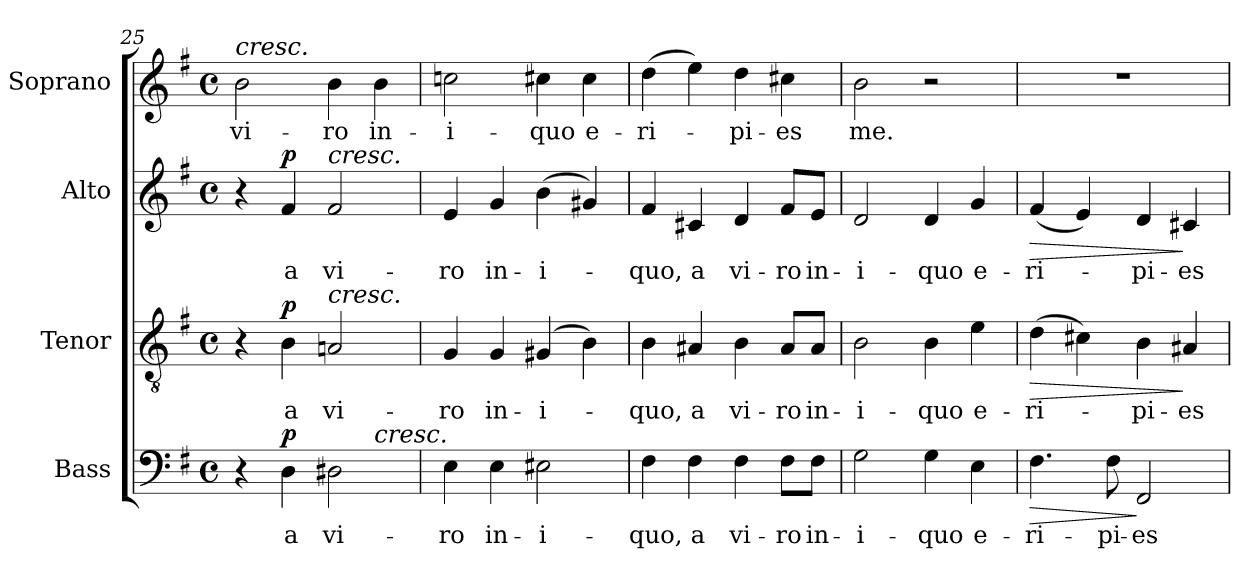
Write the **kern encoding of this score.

**kern	**text	**dynam	**kern	**text	**dynam	**kern	**text	**dynam	**kern	**text
*part4	*part4	*part4	*part3	*part3	*part3	*part2	*part2	*part2	*part1	*part1
*staff4	*staff4	*staff4	*staff3	*staff3	*staff3	*staff2	*staff2	*staff2	*staff1	*staff1
*I"Bass	*	*	*I"Tenor	*	*	*I"Alto	*	*	*I"Soprano	*
*I'B.	*	*	*I'T.	*	*	*I'A.	*	*	*I'S.	*
*clefF4	*	*	*clefGv2	*	*	*clefG2	*	*	*clefG2	*
*	*	*	*ITrd7c12	*	*	*	*	*	*	*
*k[f#]	*	*	*k[f#]	*	*	*k[f#]	*	*	*k[f#]	*
*G:	*	*	*G:	*	*	*G:	*	*	*G:	*
*M4/4	*	*	*M4/4	*	*	*M4/4	*	*	*M4/4	*
*met(c)	*	*	*met(c)	*	*	*met(c)	*	*	*met(c)	*
=25	=25	=25	=25	=25	=25	=25	=25	=25	=25	=25
!	!	!	!	!	!	!	!	!	!LO:TX:a:i:t=cresc.	!
!	!	!	!	!	!	!	!	!	!	!LO:LY:b:color=#000000
*^	*	*	*	*	*	*	*	*	*	*
4r	2.ryy	.	.	4r	.	.	4r	.	.	2bi\	vi-
!	!	!LO:LY:b:color=#000000	!	!	!	!	!	!	!	!	!
!	!	!	!	!	!LO:LY:b:color=#000000	!	!	!	!	!	!
!	!	!	!	!	!	!	!	!LO:LY:b:color=#000000	!	!	!
4Di\	.	a	p	4BBi\	a	p	4f#i/	a	p	.	.
!	!	!LO:LY:b:color=#000000	!	!	!	!	!	!	!	!	!
!	!	!	!	!	!LO:LY:b:color=#000000	!	!	!	!	!	!
!	!	!	!	!	!	!	!	!LO:LY:b:color=#000000	!	!	!
!	!	!	!	!	!	!	!LO:TX:a:i:t=cresc.	!	!	!	!
!	!	!	!	!LO:TX:a:i:t=cresc.	!	!	!	!	!	!	!
!	!	!	!	!	!	!	!	!	!	!	!LO:LY:b:color=#000000
2D#Xi\	.	vi-	.	2AAni/	vi-	.	2f#i/	vi-	.	4bi\	-ro
!	!LO:TX:a:i:t=cresc.	!	!	!	!	!	!	!	!	!	!
!	!	!	!	!	!	!	!	!	!	!	!LO:LY:b:color=#000000
.	4ryy	.	.	.	.	.	.	.	.	4bi\	in-
*v	*v	*	*	*	*	*	*	*	*	*	*
=26	=26	=26	=26	=26	=26	=26	=26	=26	=26	=26
*^	*	*	*	*	*	*	*	*	*	*
!	!	!LO:LY:b:color=#000000	!	!	!	!	!	!	!	!	!
*v	*v	*	*	*	*	*	*	*	*	*	*
*^	*	*	*	*	*	*	*	*	*	*
!	!	!	!	!	!LO:LY:b:color=#000000	!	!	!	!	!	!
*v	*v	*	*	*	*	*	*	*	*	*	*
*^	*	*	*	*	*	*	*	*	*	*
!	!	!	!	!	!	!	!	!LO:LY:b:color=#000000	!	!	!
*v	*v	*	*	*	*	*	*	*	*	*	*
*^	*	*	*	*	*	*	*	*	*	*
!	!	!	!	!	!	!	!	!	!	!	!LO:LY:b:color=#000000
*v	*v	*	*	*	*	*	*	*	*	*	*
4Ei\	-ro	.	4GGi/	-ro	.	4ei/	-ro	.	2ccni\	-i-
!	!LO:LY:b:color=#000000	!	!	!	!	!	!	!	!	!
!	!	!	!	!LO:LY:b:color=#000000	!	!	!	!	!	!
!	!	!	!	!	!	!	!LO:LY:b:color=#000000	!	!	!
4Ei\	in-	.	4GGi/	in-	.	4gi/	in-	.	.	.
!	!LO:LY:b:color=#000000	!	!	!	!	!	!	!	!	!
!	!	!	!	!LO:LY:b:color=#000000	!	!	!	!	!	!
!	!	!	!	!	!	!	!LO:LY:b:color=#000000	!	!	!
!	!	!	!	!	!	!	!	!	!	!LO:LY:b:color=#000000
2E#Xi\	-i-	.	(4GG#Xi/	-i-	.	(4bi\	-i-	.	4cc#Xi\	-quo
!	!	!	!	!	!	!	!	!	!	!LO:LY:b:color=#000000
.	.	.	4BBi\)	.	.	4g#Xi/)	.	.	4cc#i\	e-
!!LO:PB:g=z
=27	=27	=27	=27	=27	=27	=27	=27	=27	=27	=27
!	!LO:LY:b:color=#000000	!	!	!	!	!	!	!	!	!
!	!	!	!	!LO:LY:b:color=#000000	!	!	!	!	!	!
!	!	!	!	!	!	!	!LO:LY:b:color=#000000	!	!	!
!	!	!	!	!	!	!	!	!	!	!LO:LY:b:color=#000000
4F#i\	-quo,	.	4BBi\	-quo,	.	4f#i/	-quo,	.	(4ddi\	-ri-
!	!LO:LY:b:color=#000000	!	!	!	!	!	!	!	!	!
!	!	!	!	!LO:LY:b:color=#000000	!	!	!	!	!	!
!	!	!	!	!	!	!	!LO:LY:b:color=#000000	!	!	!
4F#i\	a	.	4AA#Xi/	a	.	4c#Xi/	a	.	4eei\)	.
!	!LO:LY:b:color=#000000	!	!	!	!	!	!	!	!	!
!	!	!	!	!LO:LY:b:color=#000000	!	!	!	!	!	!
!	!	!	!	!	!	!	!LO:LY:b:color=#000000	!	!	!
!	!	!	!	!	!	!	!	!	!	!LO:LY:b:color=#000000
4F#i\	vi-	.	4BBi\	vi-	.	4di/	vi-	.	4ddi\	-pi-
!	!LO:LY:b:color=#000000	!	!	!	!	!	!	!	!	!
!	!	!	!	!LO:LY:b:color=#000000	!	!	!	!	!	!
!	!	!	!	!	!	!	!LO:LY:b:color=#000000	!	!	!
!	!	!	!	!	!	!	!	!	!	!LO:LY:b:color=#000000
8F#i\L	-ro	.	8AA#i/L	-ro	.	8f#i/L	-ro	.	4cc#Xi\	-es
!	!LO:LY:b:color=#000000	!	!	!	!	!	!	!	!	!
!	!	!	!	!LO:LY:b:color=#000000	!	!	!	!	!	!
!	!	!	!	!	!	!	!LO:LY:b:color=#000000	!	!	!
8F#i\J	in-	.	8AA#i/J	in-	.	8ei/J	in-	.	.	.
=28	=28	=28	=28	=28	=28	=28	=28	=28	=28	=28
!	!LO:LY:b:color=#000000	!	!	!	!	!	!	!	!	!
!	!	!	!	!LO:LY:b:color=#000000	!	!	!	!	!	!
!	!	!	!	!	!	!	!LO:LY:b:color=#000000	!	!	!
!	!	!	!	!	!	!	!	!	!	!LO:LY:b:color=#000000
2Gi\	-i-	.	2BBi\	-i-	.	2di/	-i-	.	2bi\	me.
!	!LO:LY:b:color=#000000	!	!	!	!	!	!	!	!	!
!	!	!	!	!LO:LY:b:color=#000000	!	!	!	!	!	!
!	!	!	!	!	!	!	!LO:LY:b:color=#000000	!	!	!
4Gi\	-quo	.	4BBi\	-quo	.	4di/	-quo	.	2r	.
!	!LO:LY:b:color=#000000	!	!	!	!	!	!	!	!	!
!	!	!	!	!LO:LY:b:color=#000000	!	!	!	!	!	!
!	!	!	!	!	!	!	!LO:LY:b:color=#000000	!	!	!
4Ei\	e-	.	4Ei\	e-	.	4gi/	e-	.	.	.
=29	=29	=29	=29	=29	=29	=29	=29	=29	=29	=29
!	!LO:LY:b:color=#000000	!LO:HP:b	!	!	!	!	!	!	!	!
!	!	!	!	!LO:LY:b:color=#000000	!LO:HP:b	!	!	!	!	!
!	!	!	!	!	!	!	!LO:LY:b:color=#000000	!LO:HP:b	!	!
4.F#i\	-ri-	>	(4Di\	-ri-	>	(4f#i/	-ri-	>	1r	.
.	.	.	4C#Xi\)	.	.	4ei/)	.	.	.	.
!	!LO:LY:b:color=#000000	!	!	!	!	!	!	!	!	!
8F#i\	-pi-	.	.	.	.	.	.	.	.	.
!	!LO:LY:b:color=#000000	!	!	!	!	!	!	!	!	!
!	!	!	!	!LO:LY:b:color=#000000	!	!	!	!	!	!
!	!	!	!	!	!	!	!LO:LY:b:color=#000000	!	!	!
2FF#i/	-es	]	4BBi\	-pi-	.	4di/	-pi-	.	.	.
!	!	!	!	!LO:LY:b:color=#000000	!	!	!	!	!	!
!	!	!	!	!	!	!	!LO:LY:b:color=#000000	!	!	!
.	.	.	4AA#Xi/	-es	]	4c#Xi/	-es	]	.	.
=	=	=	=	=	=	=	=	=	=	=
*-	*-	*-	*-	*-	*-	*-	*-	*-	*-	*-
